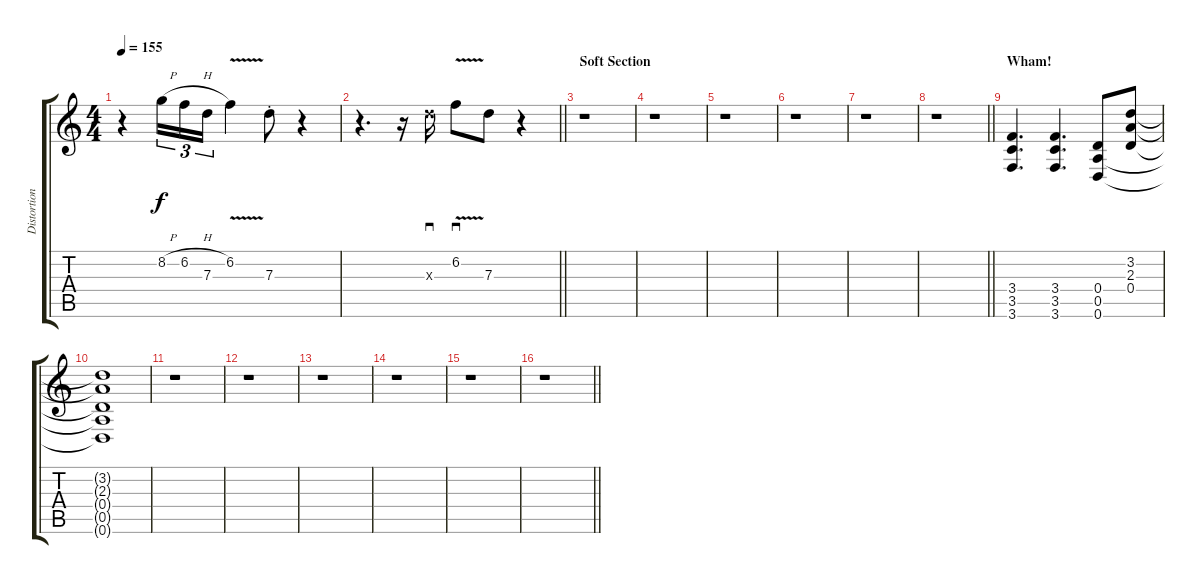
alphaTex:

\track ("Distortion Guitar 1" "Distortion") {instrument overdrivenguitar}
\staff {score tabs}
\tuning (E4 B3 G3 D3 A2 D2) {hide}
\ts (4 4)
\tempo 155
\clef g2
\ks c
r.4{dy f} 8.2{h}.16{tu (3 2)} 6.2{h}.16{tu (3 2)} 7.3.16{tu (3 2)} 6.2{v}.4 7.3{st}.8 r.4 |
\barLineRight lightlight
r.4{d} r.16 7.3{x}.16{sd} 6.2{v}.8{sd} 7.3.8 r.4 |
\section ("" "Soft Section")
r.1 |
r.1 |
r.1 |
r.1 |
r.1 |
\barLineRight lightlight
r.1 |
\section ("" "Wham!")
(3.4 3.5 3.6).4{d instrument distortionguitar} (3.4 3.5 3.6).4{d} (0.4 0.5 0.6).8 (3.2 2.3 0.4).8 |
(3.2{t} 2.3{t} 0.4{t} 0.5{t} 0.6{t}).1 |
r.1 |
r.1 |
r.1 |
r.1 |
r.1 |
\barLineRight lightlight
r.1
